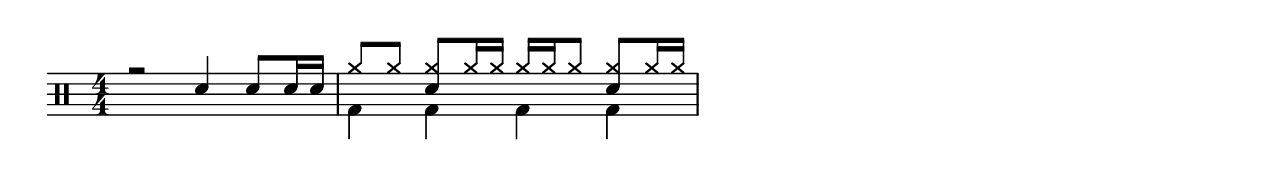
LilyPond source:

%\version "2.18.0"

\header {
  title = "Superstition"
  composer = "Stevie Wonder"
}

% ====== Drum notations customized
#(define md '(
  (ridecymbal   cross    #f  5)(ridebell     xcircle  #f  5)
  (crashcymbal  cross    #f  6)(splashcymbal harmonic #f  6)
  (pedalhihat   cross    #f -5)(hihat        cross    #f  5)
  (snare        default  #f  1)(sidestick    cross    #f  1)
  (lowmidtom    default  #f  0)(lowtom       default  #f -1)
  (hightom      default  #f  3)(bassdrum     default  #f -3)
))

% ====== Custom open and half-open ornamentation
pth = #'((moveto 1 0.4) (lineto 0 -0.4))
hop = \markup{\hspace #0.5 \draw-circle #.4 #0.1 ##f}
hhop = \markup{ \combine \hop \path #0.1 #pth }
act = \markup {\left-align \musicglyph #"scripts.sforzato"}

% ===== Stems Up voice
up = \drummode { 
  % Customizations
  \stemUp
  \slurDown
  \numericTimeSignature
  
  % Tempo and rehearsal marks
  % \mark #1
  
  % Notes
  r2 sn4 sn8[ sn16 sn] |
  hh8[ hh] <hh sn>[ hh16 hh] hh[ hh hh8] <hh sn>[ hh16 hh]

  % \bar ":|."
}

% ===== Stems Down voice
down = \drummode { 
  % Customizations
  \stemDown
  
  % Notes
  s1 |
  bd4 bd bd bd
}

% ====== Layout customizations
\score
{
  <<
    \set Score.markFormatter = #format-mark-circle-numbers
    \override Score.RehearsalMark #'X-offset = #0.5
    \new DrumStaff
    <<
      \set DrumStaff.drumStyleTable=#(alist->hash-table md)
      \new DrumVoice {\voiceOne \up}
      \new DrumVoice {\voiceTwo \down}
    >>
  >>
  
  \layout {\context {\Score \remove "Bar_number_engraver"}}
}

% ===== Page customizations
\paper{
  #(set-paper-size "letter")
  indent=#0
  line-width=#200
  oddFooterMarkup=##f
  oddHeaderMarkup=##f
  bookTitleMarkup = ##f
  scoreTitleMarkup = ##f
}
